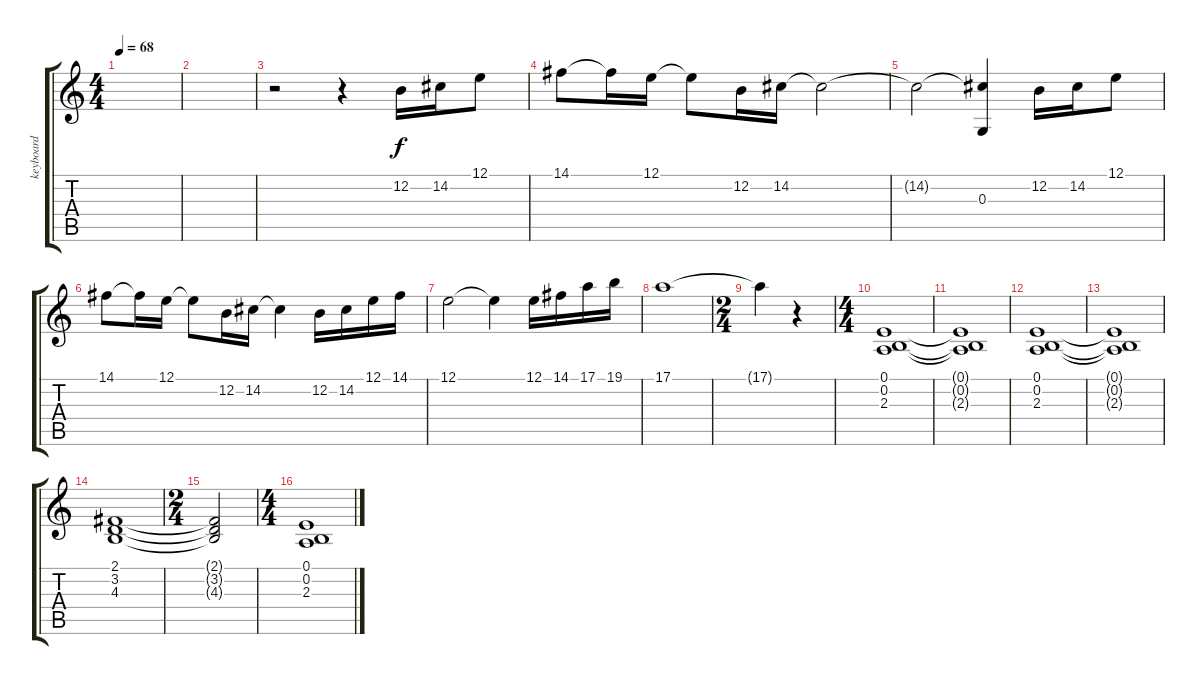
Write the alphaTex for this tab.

\track ("keyboard" "keyboard") {instrument drawbarorgan}
\staff {score tabs}
\tuning (E4 B3 G3 D3 A2 E2) {hide}
\ts (4 4)
\tempo 68
\clef g2
\ks c
|
|
r.2 r.4 12.2.16 14.2.16 12.1.8 |
14.1.8 14.1{t}.16 12.1.16 12.1{t}.8 12.2.16 14.2.16 14.2{t}.2 |
14.2{t}.2 (14.2{t} 0.3).4 12.2.16 14.2.16 12.1.8 |
14.1.8 14.1{t}.16 12.1.16 12.1{t}.8 12.2.16 14.2.16 14.2{t}.4 12.2.16 14.2.16 12.1.16 14.1.16 |
12.1.2 12.1{t}.4 12.1.16 14.1.16 17.1.16 19.1.16 |
17.1.1 |
\ts (2 4)
17.1{t}.4 r.4 |
\ts (4 4)
(0.1 0.2 2.3).1{volume 5 instrument stringensemble1} |
(0.1{t} 0.2{t} 2.3{t}).1 |
(0.1 0.2 2.3).1 |
(0.1{t} 0.2{t} 2.3{t}).1 |
(2.1 3.2 4.3).1 |
\ts (2 4)
(2.1{t} 3.2{t} 4.3{t}).2 |
\ts (4 4)
(0.1 0.2 2.3).1
